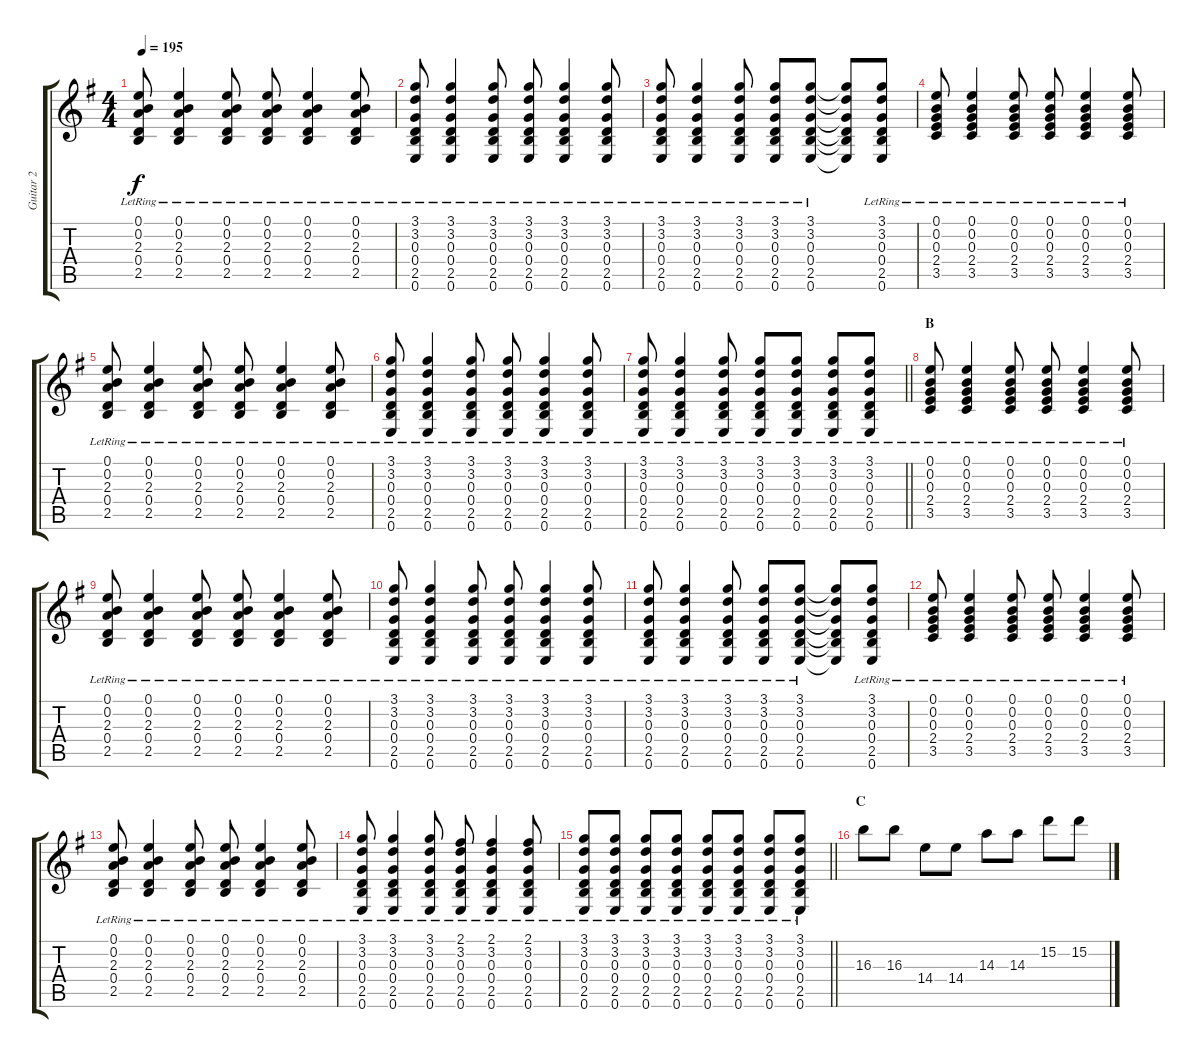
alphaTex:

\track ("Guitar 2" "Guitar 2") {instrument distortionguitar}
\staff {score tabs}
\tuning (E4 B3 G3 D3 A2 E2) {hide}
\ts (4 4)
\tempo 195
\clef g2
\ks g
(0.1{lr} 0.2{lr} 2.3{lr} 0.4{lr} 2.5{lr}).8{dy f} (0.1{lr} 0.2{lr} 2.3{lr} 0.4{lr} 2.5{lr}).4 (0.1{lr} 0.2{lr} 2.3{lr} 0.4{lr} 2.5{lr}).8 (0.1{lr} 0.2{lr} 2.3{lr} 0.4{lr} 2.5{lr}).8 (0.1{lr} 0.2{lr} 2.3{lr} 0.4{lr} 2.5{lr}).4 (0.1{lr} 0.2{lr} 2.3{lr} 0.4{lr} 2.5{lr}).8 |
(3.1{lr} 3.2{lr} 0.3{lr} 0.4{lr} 2.5{lr} 0.6{lr}).8 (3.1{lr} 3.2{lr} 0.3{lr} 0.4{lr} 2.5{lr} 0.6{lr}).4 (3.1{lr} 3.2{lr} 0.3{lr} 0.4{lr} 2.5{lr} 0.6{lr}).8 (3.1{lr} 3.2{lr} 0.3{lr} 0.4{lr} 2.5{lr} 0.6{lr}).8 (3.1{lr} 3.2{lr} 0.3{lr} 0.4{lr} 2.5{lr} 0.6{lr}).4 (3.1{lr} 3.2{lr} 0.3{lr} 0.4{lr} 2.5{lr} 0.6{lr}).8 |
(3.1{lr} 3.2{lr} 0.3{lr} 0.4{lr} 2.5{lr} 0.6{lr}).8 (3.1{lr} 3.2{lr} 0.3{lr} 0.4{lr} 2.5{lr} 0.6{lr}).4 (3.1{lr} 3.2{lr} 0.3{lr} 0.4{lr} 2.5{lr} 0.6{lr}).8 (3.1{lr} 3.2{lr} 0.3{lr} 0.4{lr} 2.5{lr} 0.6{lr}).8 (3.1{lr} 3.2{lr} 0.3{lr} 0.4{lr} 2.5{lr} 0.6{lr}).8 (3.1{t} 3.2{t} 0.3{t} 0.4{t} 2.5{t} 0.6{t}).8 (3.1{lr} 3.2{lr} 0.3{lr} 0.4{lr} 2.5{lr} 0.6{lr}).8 |
(0.1{lr} 0.2{lr} 0.3{lr} 2.4{lr} 3.5{lr}).8 (0.1{lr} 0.2{lr} 0.3{lr} 2.4{lr} 3.5{lr}).4 (0.1{lr} 0.2{lr} 0.3{lr} 2.4{lr} 3.5{lr}).8 (0.1{lr} 0.2{lr} 0.3{lr} 2.4{lr} 3.5{lr}).8 (0.1{lr} 0.2{lr} 0.3{lr} 2.4{lr} 3.5{lr}).4 (0.1{lr} 0.2{lr} 0.3{lr} 2.4{lr} 3.5{lr}).8 |
(0.1{lr} 0.2{lr} 2.3{lr} 0.4{lr} 2.5{lr}).8 (0.1{lr} 0.2{lr} 2.3{lr} 0.4{lr} 2.5{lr}).4 (0.1{lr} 0.2{lr} 2.3{lr} 0.4{lr} 2.5{lr}).8 (0.1{lr} 0.2{lr} 2.3{lr} 0.4{lr} 2.5{lr}).8 (0.1{lr} 0.2{lr} 2.3{lr} 0.4{lr} 2.5{lr}).4 (0.1{lr} 0.2{lr} 2.3{lr} 0.4{lr} 2.5{lr}).8 |
(3.1{lr} 3.2{lr} 0.3{lr} 0.4{lr} 2.5{lr} 0.6{lr}).8 (3.1{lr} 3.2{lr} 0.3{lr} 0.4{lr} 2.5{lr} 0.6{lr}).4 (3.1{lr} 3.2{lr} 0.3{lr} 0.4{lr} 2.5{lr} 0.6{lr}).8 (3.1{lr} 3.2{lr} 0.3{lr} 0.4{lr} 2.5{lr} 0.6{lr}).8 (3.1{lr} 3.2{lr} 0.3{lr} 0.4{lr} 2.5{lr} 0.6{lr}).4 (3.1{lr} 3.2{lr} 0.3{lr} 0.4{lr} 2.5{lr} 0.6{lr}).8 |
\barLineRight lightlight
(3.1{lr} 3.2{lr} 0.3{lr} 0.4{lr} 2.5{lr} 0.6{lr}).8 (3.1{lr} 3.2{lr} 0.3{lr} 0.4{lr} 2.5{lr} 0.6{lr}).4 (3.1{lr} 3.2{lr} 0.3{lr} 0.4{lr} 2.5{lr} 0.6{lr}).8 (3.1{lr} 3.2{lr} 0.3{lr} 0.4{lr} 2.5{lr} 0.6{lr}).8 (3.1{lr} 3.2{lr} 0.3{lr} 0.4{lr} 2.5{lr} 0.6{lr}).8 (3.1{lr} 3.2{lr} 0.3{lr} 0.4{lr} 2.5{lr} 0.6{lr}).8 (3.1{lr} 3.2{lr} 0.3{lr} 0.4{lr} 2.5{lr} 0.6{lr}).8 |
\section ("" "B")
(0.1{lr} 0.2{lr} 0.3{lr} 2.4{lr} 3.5{lr}).8 (0.1{lr} 0.2{lr} 0.3{lr} 2.4{lr} 3.5{lr}).4 (0.1{lr} 0.2{lr} 0.3{lr} 2.4{lr} 3.5{lr}).8 (0.1{lr} 0.2{lr} 0.3{lr} 2.4{lr} 3.5{lr}).8 (0.1{lr} 0.2{lr} 0.3{lr} 2.4{lr} 3.5{lr}).4 (0.1{lr} 0.2{lr} 0.3{lr} 2.4{lr} 3.5{lr}).8 |
(0.1{lr} 0.2{lr} 2.3{lr} 0.4{lr} 2.5{lr}).8 (0.1{lr} 0.2{lr} 2.3{lr} 0.4{lr} 2.5{lr}).4 (0.1{lr} 0.2{lr} 2.3{lr} 0.4{lr} 2.5{lr}).8 (0.1{lr} 0.2{lr} 2.3{lr} 0.4{lr} 2.5{lr}).8 (0.1{lr} 0.2{lr} 2.3{lr} 0.4{lr} 2.5{lr}).4 (0.1{lr} 0.2{lr} 2.3{lr} 0.4{lr} 2.5{lr}).8 |
(3.1{lr} 3.2{lr} 0.3{lr} 0.4{lr} 2.5{lr} 0.6{lr}).8 (3.1{lr} 3.2{lr} 0.3{lr} 0.4{lr} 2.5{lr} 0.6{lr}).4 (3.1{lr} 3.2{lr} 0.3{lr} 0.4{lr} 2.5{lr} 0.6{lr}).8 (3.1{lr} 3.2{lr} 0.3{lr} 0.4{lr} 2.5{lr} 0.6{lr}).8 (3.1{lr} 3.2{lr} 0.3{lr} 0.4{lr} 2.5{lr} 0.6{lr}).4 (3.1{lr} 3.2{lr} 0.3{lr} 0.4{lr} 2.5{lr} 0.6{lr}).8 |
(3.1{lr} 3.2{lr} 0.3{lr} 0.4{lr} 2.5{lr} 0.6{lr}).8 (3.1{lr} 3.2{lr} 0.3{lr} 0.4{lr} 2.5{lr} 0.6{lr}).4 (3.1{lr} 3.2{lr} 0.3{lr} 0.4{lr} 2.5{lr} 0.6{lr}).8 (3.1{lr} 3.2{lr} 0.3{lr} 0.4{lr} 2.5{lr} 0.6{lr}).8 (3.1{lr} 3.2{lr} 0.3{lr} 0.4{lr} 2.5{lr} 0.6{lr}).8 (3.1{t} 3.2{t} 0.3{t} 0.4{t} 2.5{t} 0.6{t}).8 (3.1{lr} 3.2{lr} 0.3{lr} 0.4{lr} 2.5{lr} 0.6{lr}).8 |
(0.1{lr} 0.2{lr} 0.3{lr} 2.4{lr} 3.5{lr}).8 (0.1{lr} 0.2{lr} 0.3{lr} 2.4{lr} 3.5{lr}).4 (0.1{lr} 0.2{lr} 0.3{lr} 2.4{lr} 3.5{lr}).8 (0.1{lr} 0.2{lr} 0.3{lr} 2.4{lr} 3.5{lr}).8 (0.1{lr} 0.2{lr} 0.3{lr} 2.4{lr} 3.5{lr}).4 (0.1{lr} 0.2{lr} 0.3{lr} 2.4{lr} 3.5{lr}).8 |
(0.1{lr} 0.2{lr} 2.3{lr} 0.4{lr} 2.5{lr}).8 (0.1{lr} 0.2{lr} 2.3{lr} 0.4{lr} 2.5{lr}).4 (0.1{lr} 0.2{lr} 2.3{lr} 0.4{lr} 2.5{lr}).8 (0.1{lr} 0.2{lr} 2.3{lr} 0.4{lr} 2.5{lr}).8 (0.1{lr} 0.2{lr} 2.3{lr} 0.4{lr} 2.5{lr}).4 (0.1{lr} 0.2{lr} 2.3{lr} 0.4{lr} 2.5{lr}).8 |
(3.1{lr} 3.2{lr} 0.3{lr} 0.4{lr} 2.5{lr} 0.6{lr}).8 (3.1{lr} 3.2{lr} 0.3{lr} 0.4{lr} 2.5{lr} 0.6{lr}).4 (3.1{lr} 3.2{lr} 0.3{lr} 0.4{lr} 2.5{lr} 0.6{lr}).8 (2.1{lr} 3.2{lr} 0.3{lr} 0.4{lr} 2.5{lr} 0.6{lr}).8 (2.1{lr} 3.2{lr} 0.3{lr} 0.4{lr} 2.5{lr} 0.6{lr}).4 (2.1{lr} 3.2{lr} 0.3{lr} 0.4{lr} 2.5{lr} 0.6{lr}).8 |
\barLineRight lightlight
(3.1{lr} 3.2{lr} 0.3{lr} 0.4{lr} 2.5{lr} 0.6{lr}).8 (3.1{lr} 3.2{lr} 0.3{lr} 0.4{lr} 2.5{lr} 0.6{lr}).8 (3.1{lr} 3.2{lr} 0.3{lr} 0.4{lr} 2.5{lr} 0.6{lr}).8 (3.1{lr} 3.2{lr} 0.3{lr} 0.4{lr} 2.5{lr} 0.6{lr}).8 (3.1{lr} 3.2{lr} 0.3{lr} 0.4{lr} 2.5{lr} 0.6{lr}).8 (3.1{lr} 3.2{lr} 0.3{lr} 0.4{lr} 2.5{lr} 0.6{lr}).8 (3.1{lr} 3.2{lr} 0.3{lr} 0.4{lr} 2.5{lr} 0.6{lr}).8 (3.1{lr} 3.2{lr} 0.3{lr} 0.4{lr} 2.5{lr} 0.6{lr}).8 |
\section ("" "C")
16.3.8 16.3.8 14.4.8 14.4.8 14.3.8 14.3.8 15.2.8 15.2.8
